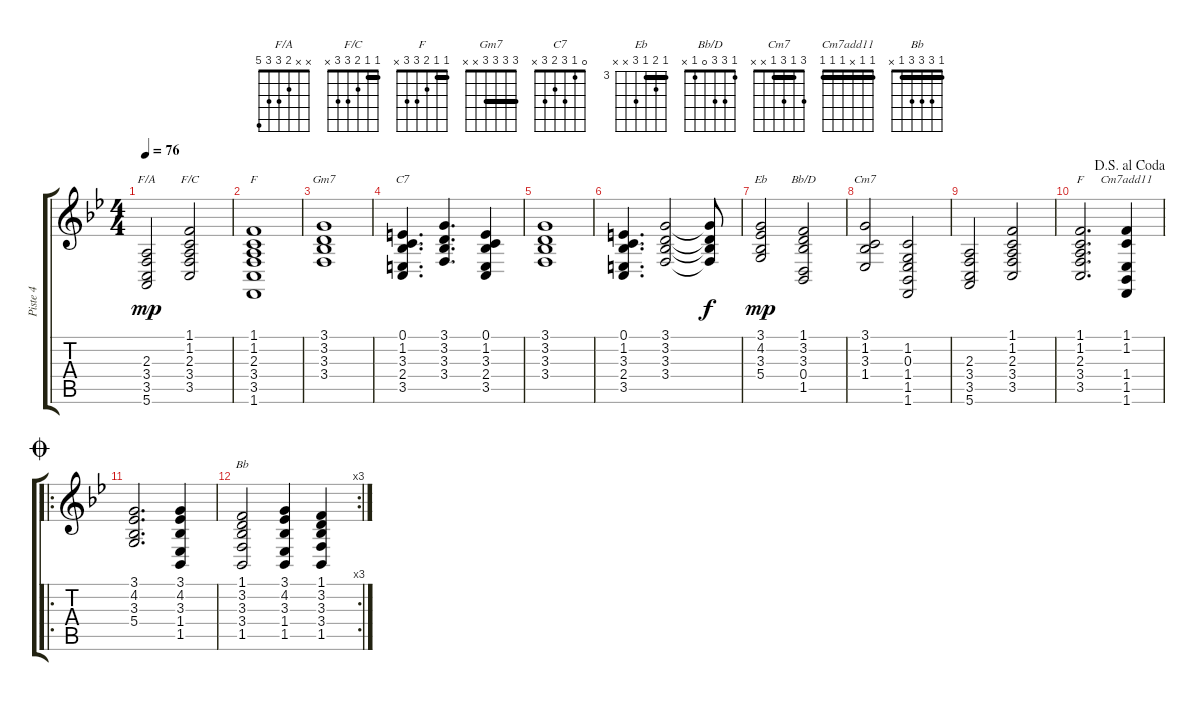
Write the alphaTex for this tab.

\track ("Piste 4" "Piste 4") {instrument synthstrings1}
\staff {score tabs}
\tuning (E4 B3 G3 D3 A2 E2) {hide}
\chord ("F/A" x x 2 3 3 5)
\chord ("F/C" 1 1 2 3 3 x) {barre 1}
\chord ("F" 1 1 2 3 3 1) {barre 1}
\chord ("Gm7" 3 3 3 3 x x) {barre 3}
\chord ("C7" 0 1 3 2 3 x)
\chord ("Eb" 3 4 3 5 x x) {firstfret 3 barre 3}
\chord ("Bb/D" 1 3 3 0 1 x)
\chord ("Cm7" 3 1 3 1 x x) {barre 1}
\chord ("F" 1 1 2 3 3 x) {barre 1}
\chord ("Cm7add11" 1 1 x 1 1 1) {barre 1}
\chord ("Bb" 1 3 3 3 1 x) {barre 1}
\ts (4 4)
\tempo 76
\clef g2
\ks bb
(2.3 3.4 3.5 5.6).2{ch "F/A" dy mp} (1.1 1.2 2.3 3.4 3.5).2{ch "F/C"} |
(1.1 1.2 2.3 3.4 3.5 1.6).1{ch "F"} |
(3.1 3.2 3.3 3.4).1{ch "Gm7"} |
(0.1 1.2 3.3 2.4 3.5).4{d ch "C7"} (3.1 3.2 3.3 3.4).4{d} (0.1 1.2 3.3 2.4 3.5).4 |
(3.1 3.2 3.3 3.4).1 |
(0.1 1.2 3.3 2.4 3.5).4{d} (3.1 3.2 3.3 3.4).2 (3.1{t} 3.2{t} 3.3{t} 3.4{t}).8{dy f} |
(3.1 4.2 3.3 5.4).2{ch "Eb" dy mp} (1.1 3.2 3.3 0.4 1.5).2{ch "Bb/D"} |
(3.1 1.2 3.3 1.4).2{ch "Cm7"} (1.2 0.3 1.4 1.5 1.6).2 |
(2.3 3.4 3.5 5.6).2 (1.1 1.2 2.3 3.4 3.5).2 |
\jump dalsegnoalcoda
(1.1 1.2 2.3 3.4 3.5).2{d ch "F"} (1.1 1.2 1.4 1.5 1.6).4{ch "Cm7add11"} |
\ro
\jump coda
(3.1 4.2 3.3 5.4).2{d} (3.1 4.2 3.3 1.4 1.5).4 |
\rc 3
(1.1 3.2 3.3 3.4 1.5).2{ch "Bb"} (3.1 4.2 3.3 1.4 1.5).4 (1.1 3.2 3.3 3.4 1.5).4
